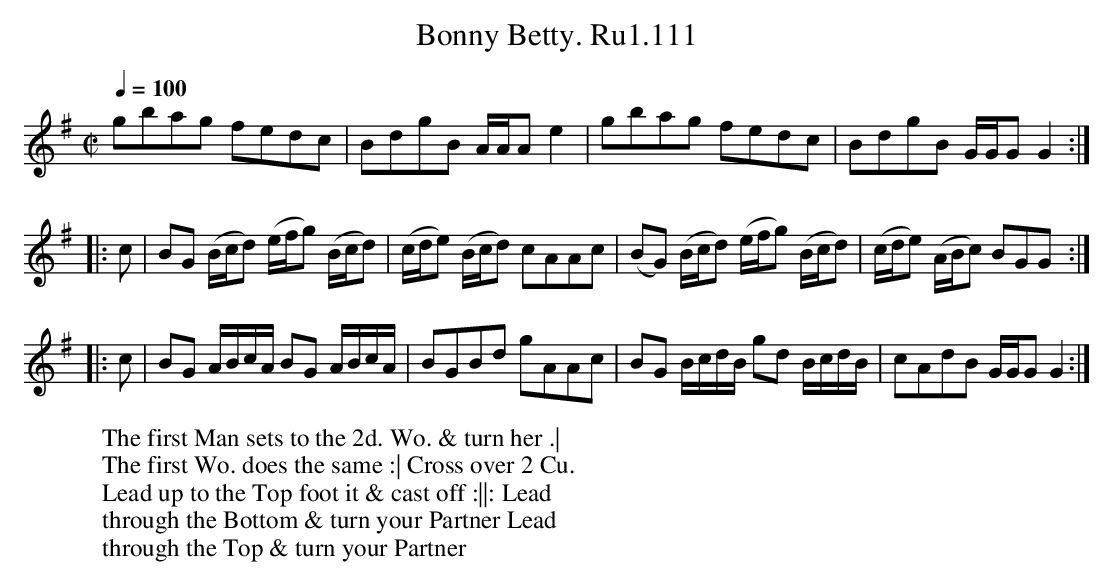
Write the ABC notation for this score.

X:1
T:Bonny Betty. Ru1.111
M:C|
L:1/8
Q:1/4=100
K:G
gbag fedc|BdgB A/A/Ae2|gbag fedc|BdgB G/G/GG2:|
|:c|BG (B/c/d) (e/f/g) (B/c/d)|(c/d/e) (B/c/d) cAAc|(BG) (B/c/d) (e/f/g) (B/c/d)|(c/d/e) (A/B/c) BGG:|
|:c|BG A/B/c/A/ BG A/B/c/A/|BGBd gAAc|BG B/c/d/B/ gd B/c/d/B/|cAdB G/G/G G2:|
W:The first Man sets to the 2d. Wo. & turn her .|
W:The first Wo. does the same :| Cross over 2 Cu.
W:Lead up to the Top foot it & cast off :||: Lead
W:through the Bottom & turn your Partner Lead
W:through the Top & turn your Partner
